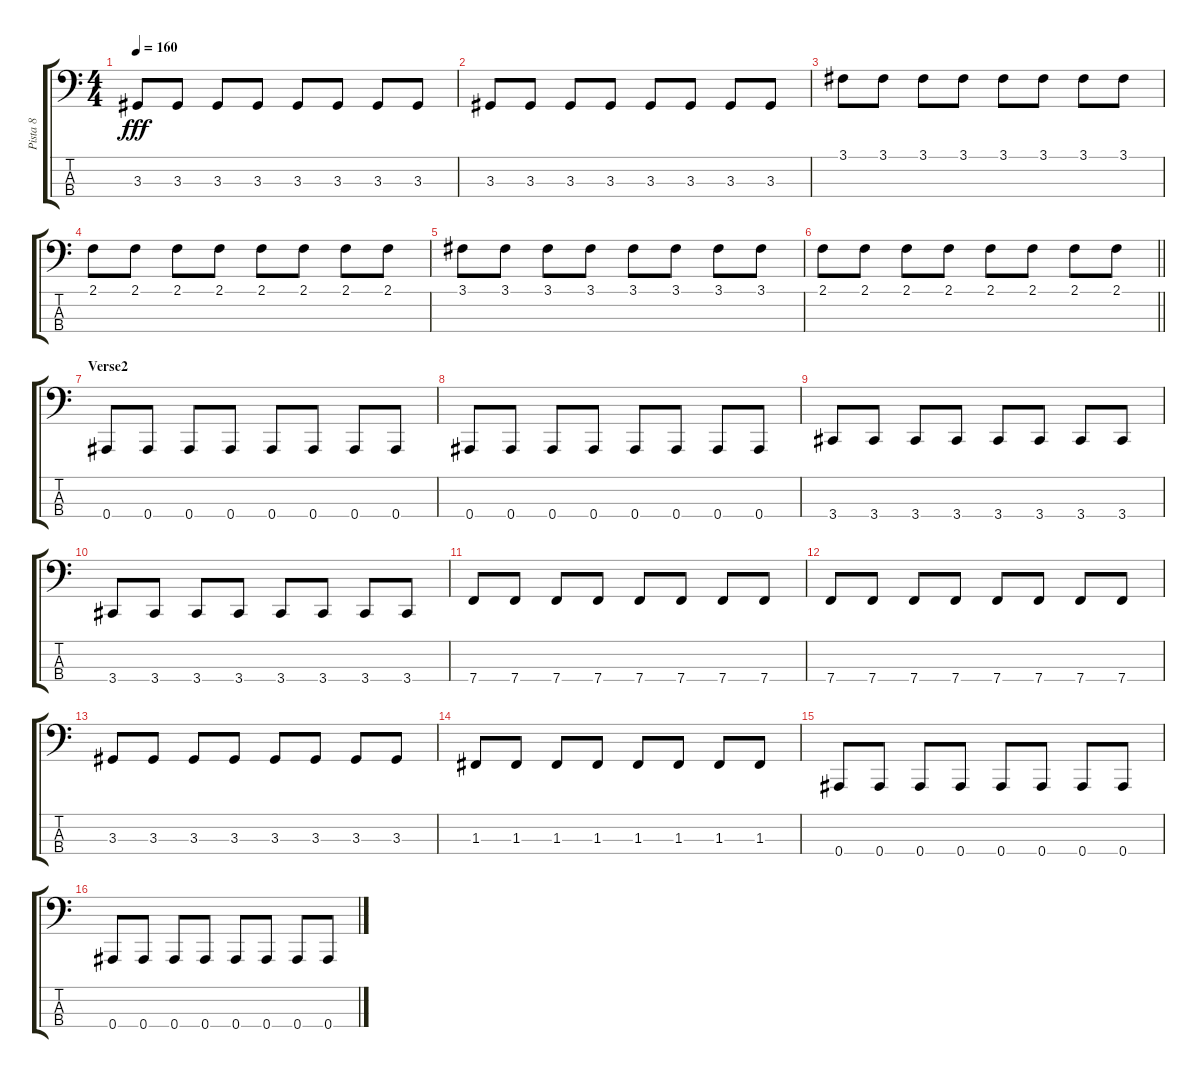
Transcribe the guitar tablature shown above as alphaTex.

\track ("Pista 8" "Pista 8") {instrument electricbassfinger}
\staff {score tabs}
\tuning (Eb2 Bb1 F1 Bb0) {hide}
\ts (4 4)
\tempo 160
\clef f4
\ks c
3.3.8{dy fff} 3.3.8 3.3.8 3.3.8 3.3.8 3.3.8 3.3.8 3.3.8 |
3.3.8 3.3.8 3.3.8 3.3.8 3.3.8 3.3.8 3.3.8 3.3.8 |
3.1.8 3.1.8 3.1.8 3.1.8 3.1.8 3.1.8 3.1.8 3.1.8 |
2.1.8 2.1.8 2.1.8 2.1.8 2.1.8 2.1.8 2.1.8 2.1.8 |
3.1.8 3.1.8 3.1.8 3.1.8 3.1.8 3.1.8 3.1.8 3.1.8 |
\barLineRight lightlight
2.1.8 2.1.8 2.1.8 2.1.8 2.1.8 2.1.8 2.1.8 2.1.8 |
\section ("" "Verse2")
0.4.8 0.4.8 0.4.8 0.4.8 0.4.8 0.4.8 0.4.8 0.4.8 |
0.4.8 0.4.8 0.4.8 0.4.8 0.4.8 0.4.8 0.4.8 0.4.8 |
3.4.8 3.4.8 3.4.8 3.4.8 3.4.8 3.4.8 3.4.8 3.4.8 |
3.4.8 3.4.8 3.4.8 3.4.8 3.4.8 3.4.8 3.4.8 3.4.8 |
7.4.8 7.4.8 7.4.8 7.4.8 7.4.8 7.4.8 7.4.8 7.4.8 |
7.4.8 7.4.8 7.4.8 7.4.8 7.4.8 7.4.8 7.4.8 7.4.8 |
3.3.8 3.3.8 3.3.8 3.3.8 3.3.8 3.3.8 3.3.8 3.3.8 |
1.3.8 1.3.8 1.3.8 1.3.8 1.3.8 1.3.8 1.3.8 1.3.8 |
0.4.8 0.4.8 0.4.8 0.4.8 0.4.8 0.4.8 0.4.8 0.4.8 |
0.4.8 0.4.8 0.4.8 0.4.8 0.4.8 0.4.8 0.4.8 0.4.8
